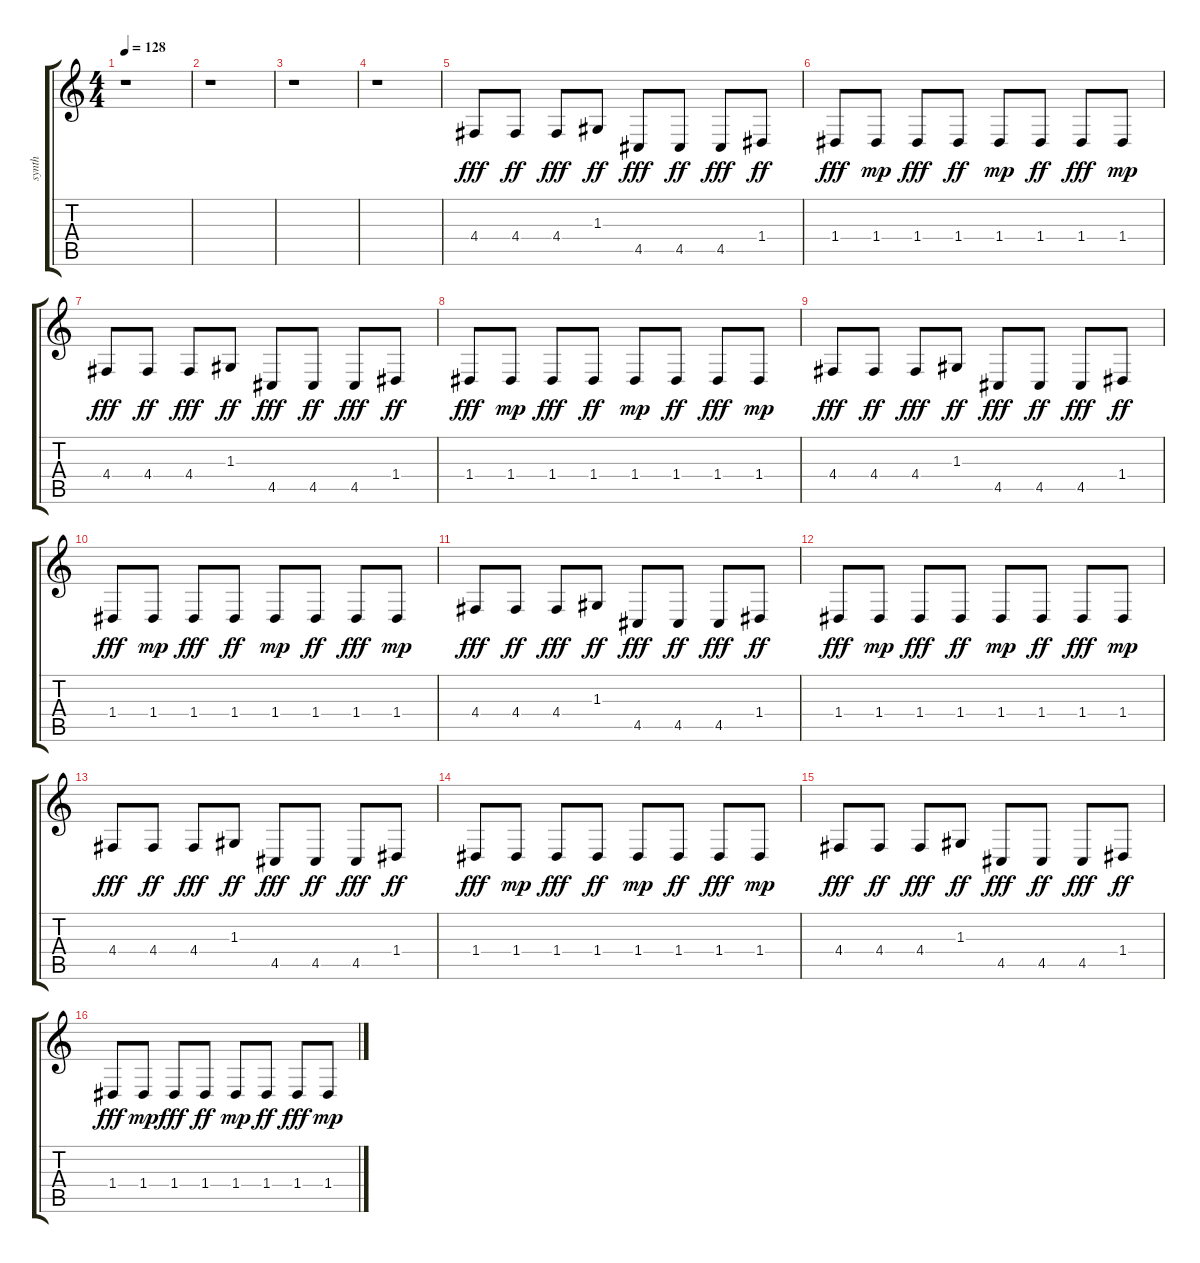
\track ("synth" "synth") {instrument pad3polysynth}
\staff {score tabs}
\tuning (E4 B3 G3 D3 A2 E2) {hide}
\ts (4 4)
\tempo 128
\clef g2
\ks c
r.1{dy fff} |
r.1 |
r.1 |
r.1 |
4.4.8 4.4.8{dy ff} 4.4.8{dy fff} 1.3.8{dy ff} 4.5.8{dy fff} 4.5.8{dy ff} 4.5.8{dy fff} 1.4.8{dy ff} |
1.4.8{dy fff} 1.4.8{dy mp} 1.4.8{dy fff} 1.4.8{dy ff} 1.4.8{dy mp} 1.4.8{dy ff} 1.4.8{dy fff} 1.4.8{dy mp} |
4.4.8{dy fff} 4.4.8{dy ff} 4.4.8{dy fff} 1.3.8{dy ff} 4.5.8{dy fff} 4.5.8{dy ff} 4.5.8{dy fff} 1.4.8{dy ff} |
1.4.8{dy fff} 1.4.8{dy mp} 1.4.8{dy fff} 1.4.8{dy ff} 1.4.8{dy mp} 1.4.8{dy ff} 1.4.8{dy fff} 1.4.8{dy mp} |
4.4.8{dy fff} 4.4.8{dy ff} 4.4.8{dy fff} 1.3.8{dy ff} 4.5.8{dy fff} 4.5.8{dy ff} 4.5.8{dy fff} 1.4.8{dy ff} |
1.4.8{dy fff} 1.4.8{dy mp} 1.4.8{dy fff} 1.4.8{dy ff} 1.4.8{dy mp} 1.4.8{dy ff} 1.4.8{dy fff} 1.4.8{dy mp} |
4.4.8{dy fff} 4.4.8{dy ff} 4.4.8{dy fff} 1.3.8{dy ff} 4.5.8{dy fff} 4.5.8{dy ff} 4.5.8{dy fff} 1.4.8{dy ff} |
1.4.8{dy fff} 1.4.8{dy mp} 1.4.8{dy fff} 1.4.8{dy ff} 1.4.8{dy mp} 1.4.8{dy ff} 1.4.8{dy fff} 1.4.8{dy mp} |
4.4.8{dy fff} 4.4.8{dy ff} 4.4.8{dy fff} 1.3.8{dy ff} 4.5.8{dy fff} 4.5.8{dy ff} 4.5.8{dy fff} 1.4.8{dy ff} |
1.4.8{dy fff} 1.4.8{dy mp} 1.4.8{dy fff} 1.4.8{dy ff} 1.4.8{dy mp} 1.4.8{dy ff} 1.4.8{dy fff} 1.4.8{dy mp} |
4.4.8{dy fff} 4.4.8{dy ff} 4.4.8{dy fff} 1.3.8{dy ff} 4.5.8{dy fff} 4.5.8{dy ff} 4.5.8{dy fff} 1.4.8{dy ff} |
1.4.8{dy fff} 1.4.8{dy mp} 1.4.8{dy fff} 1.4.8{dy ff} 1.4.8{dy mp} 1.4.8{dy ff} 1.4.8{dy fff} 1.4.8{dy mp}
